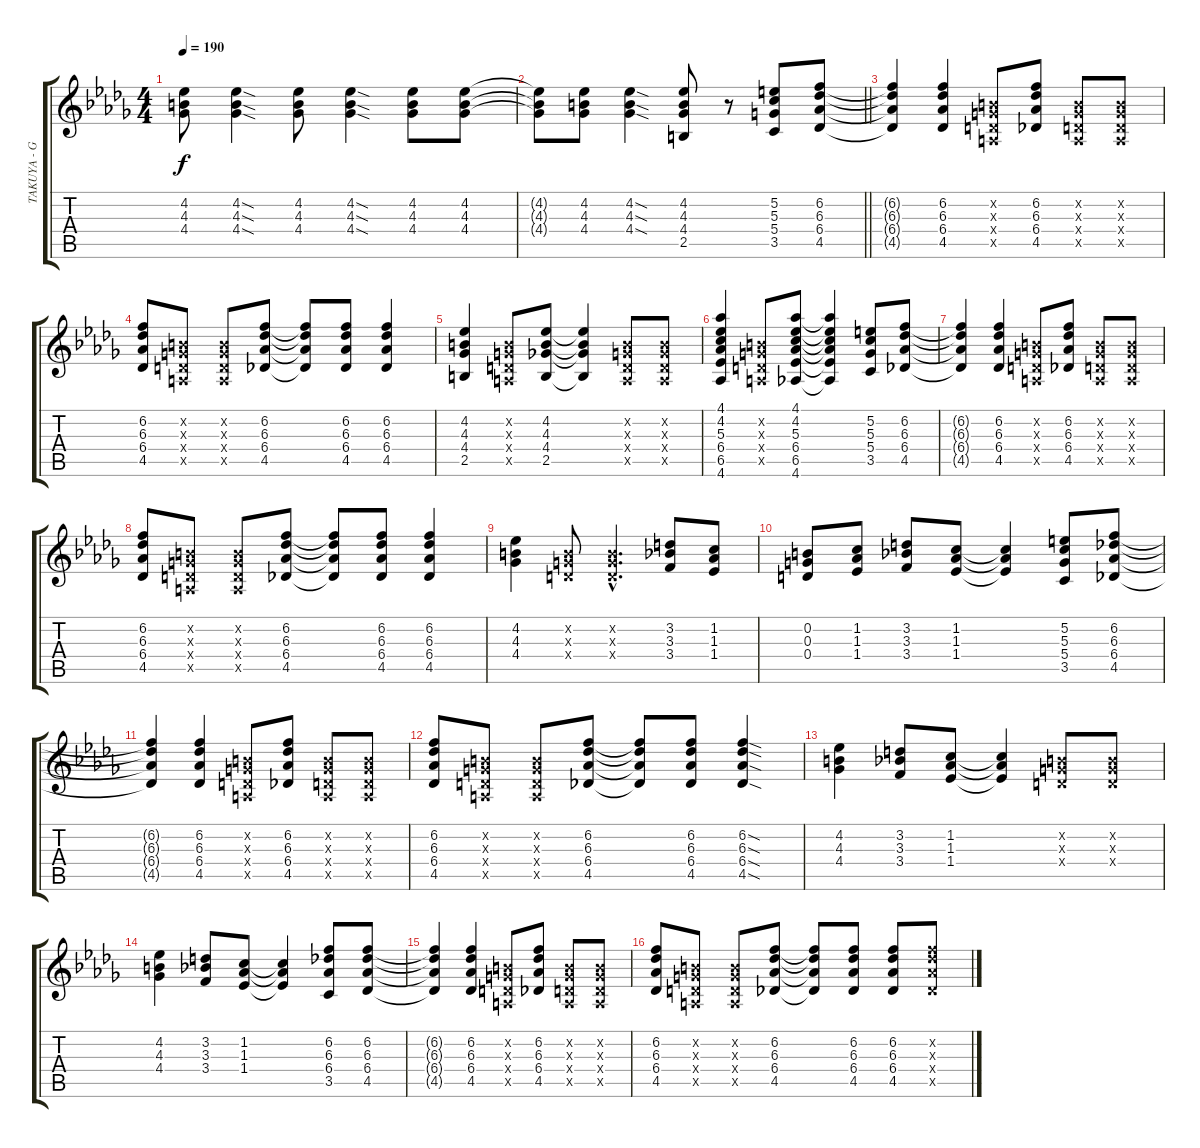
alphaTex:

\track ("TAKUYA - Guitar 1" "TAKUYA - G") {instrument distortionguitar}
\staff {score tabs}
\tuning (E4 B3 G3 D3 A2 E2) {hide}
\ts (4 4)
\tempo 190
\clef g2
\ks db
(4.2 4.3 4.4).8{dy f} (4.2{sod} 4.3{sod} 4.4{sod}).4 (4.2 4.3 4.4).8 (4.2{sod} 4.3{sod} 4.4{sod}).4 (4.2 4.3 4.4).8 (4.2 4.3 4.4).8 |
\barLineRight lightlight
(4.2{t} 4.3{t} 4.4{t}).8 (4.2 4.3 4.4).8 (4.2{sod} 4.3{sod} 4.4{sod}).4 (4.2 4.3 4.4 2.5).8 r.8 (5.2 5.3 5.4 3.5).8 (6.2 6.3 6.4 4.5).8 |
(6.2{t} 6.3{t} 6.4{t} 4.5{t}).4 (6.2 6.3 6.4 4.5).4 (0.2{x} 0.3{x} 0.4{x} 0.5{x}).8 (6.2 6.3 6.4 4.5).8 (0.2{x} 0.3{x} 0.4{x} 0.5{x}).8 (0.2{x} 0.3{x} 0.4{x} 0.5{x}).8 |
(6.2 6.3 6.4 4.5).8 (0.2{x} 0.3{x} 0.4{x} 0.5{x}).8 (0.2{x} 0.3{x} 0.4{x} 0.5{x}).8 (6.2 6.3 6.4 4.5).8 (6.2{t} 6.3{t} 6.4{t} 4.5{t}).8 (6.2 6.3 6.4 4.5).8 (6.2 6.3 6.4 4.5).4 |
(4.2 4.3 4.4 2.5).4 (0.2{x} 0.3{x} 0.4{x} 0.5{x}).8 (4.2 4.3 4.4 2.5).8 (4.2{t} 4.3{t} 4.4{t} 2.5{t}).4 (0.2{x} 0.3{x} 0.4{x} 0.5{x}).8 (0.2{x} 0.3{x} 0.4{x} 0.5{x}).8 |
(4.1 4.2 5.3 6.4 6.5 4.6).4 (0.2{x} 0.3{x} 0.4{x} 0.5{x}).8 (4.1 4.2 5.3 6.4 6.5 4.6).8 (4.1{t} 4.2{t} 5.3{t} 6.4{t} 6.5{t} 4.6{t}).4 (5.2 5.3 5.4 3.5).8 (6.2 6.3 6.4 4.5).8 |
(6.2{t} 6.3{t} 6.4{t} 4.5{t}).4 (6.2 6.3 6.4 4.5).4 (0.2{x} 0.3{x} 0.4{x} 0.5{x}).8 (6.2 6.3 6.4 4.5).8 (0.2{x} 0.3{x} 0.4{x} 0.5{x}).8 (0.2{x} 0.3{x} 0.4{x} 0.5{x}).8 |
(6.2 6.3 6.4 4.5).8 (0.2{x} 0.3{x} 0.4{x} 0.5{x}).8 (0.2{x} 0.3{x} 0.4{x} 0.5{x}).8 (6.2 6.3 6.4 4.5).8 (6.2{t} 6.3{t} 6.4{t} 4.5{t}).8 (6.2 6.3 6.4 4.5).8 (6.2 6.3 6.4 4.5).4 |
(4.2 4.3 4.4).4 (0.2{x} 0.3{x} 0.4{x}).8 (0.2{hac x} 0.3{hac x} 0.4{hac x}).4{d} (3.2 3.3 3.4).8 (1.2 1.3 1.4).8 |
(0.2 0.3 0.4).8 (1.2 1.3 1.4).8 (3.2 3.3 3.4).8 (1.2 1.3 1.4).8 (1.2{t} 1.3{t} 1.4{t}).4 (5.2 5.3 5.4 3.5).8 (6.2 6.3 6.4 4.5).8 |
(6.2{t} 6.3{t} 6.4{t} 4.5{t}).4 (6.2 6.3 6.4 4.5).4 (0.2{x} 0.3{x} 0.4{x} 0.5{x}).8 (6.2 6.3 6.4 4.5).8 (0.2{x} 0.3{x} 0.4{x} 0.5{x}).8 (0.2{x} 0.3{x} 0.4{x} 0.5{x}).8 |
(6.2 6.3 6.4 4.5).8 (0.2{x} 0.3{x} 0.4{x} 0.5{x}).8 (0.2{x} 0.3{x} 0.4{x} 0.5{x}).8 (6.2 6.3 6.4 4.5).8 (6.2{t} 6.3{t} 6.4{t} 4.5{t}).8 (6.2 6.3 6.4 4.5).8 (6.2{sod} 6.3{sod} 6.4{sod} 4.5{sod}).4 |
(4.2 4.3 4.4).4 (3.2 3.3 3.4).8 (1.2 1.3 1.4).8 (1.2{t} 1.3{t} 1.4{t}).4 (0.2{x} 0.3{x} 0.4{x}).8 (0.2{x} 0.3{x} 0.4{x}).8 |
(4.2 4.3 4.4).4 (3.2 3.3 3.4).8 (1.2 1.3 1.4).8 (1.2{t} 1.3{t} 1.4{t}).4 (6.2 6.3 6.4 3.5).8 (6.2 6.3 6.4 4.5).8 |
(6.2{t} 6.3{t} 6.4{t} 4.5{t}).4 (6.2 6.3 6.4 4.5).4 (0.2{x} 0.3{x} 0.4{x} 0.5{x}).8 (6.2 6.3 6.4 4.5).8 (0.2{x} 0.3{x} 0.4{x} 0.5{x}).8 (0.2{x} 0.3{x} 0.4{x} 0.5{x}).8 |
(6.2 6.3 6.4 4.5).8 (0.2{x} 0.3{x} 0.4{x} 0.5{x}).8 (0.2{x} 0.3{x} 0.4{x} 0.5{x}).8 (6.2 6.3 6.4 4.5).8 (6.2{t} 6.3{t} 6.4{t} 4.5{t}).8 (6.2 6.3 6.4 4.5).8 (6.2 6.3 6.4 4.5).8 (6.2{x} 6.3{x} 6.4{x} 4.5{x}).8
